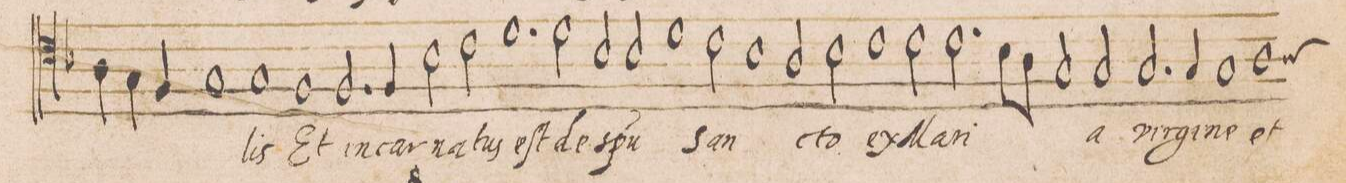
**kern	**text
*I"TENOR	*
*clefC4	*
*k[b-]	*
*met(C)	*
*M2/1	*
4A\	.
4G\	.
4Fny/	.
=52-	=52-
1G	.
1G	-lis
=53-	=53-
1F	Et
2.F/	in-
4F/	-car-
=54-	=54-
2B-\	-na-
2c\	-tus
1.d	eſt
=55-	=55-
2d\	de
2B-/	sp(i)-
2B-/	-(ri)-
=56-	=56-
1d	-(t)u
2c\	san-
1B-\	.
=57-	=57-
2A/	.
2B-\	-cto
1c\	ex
=58-	=58-
2c\	Ma-
2.c\	-ri-
8B-\L	.
8A\J	.
=59-	=59-
2G/	.
2G/	-a
2.G/	vir-
4G/	-gi-
=60-	=60-
1G	-ne
*custos:A	*
1A	et
=61-	=61-
*-	*-
